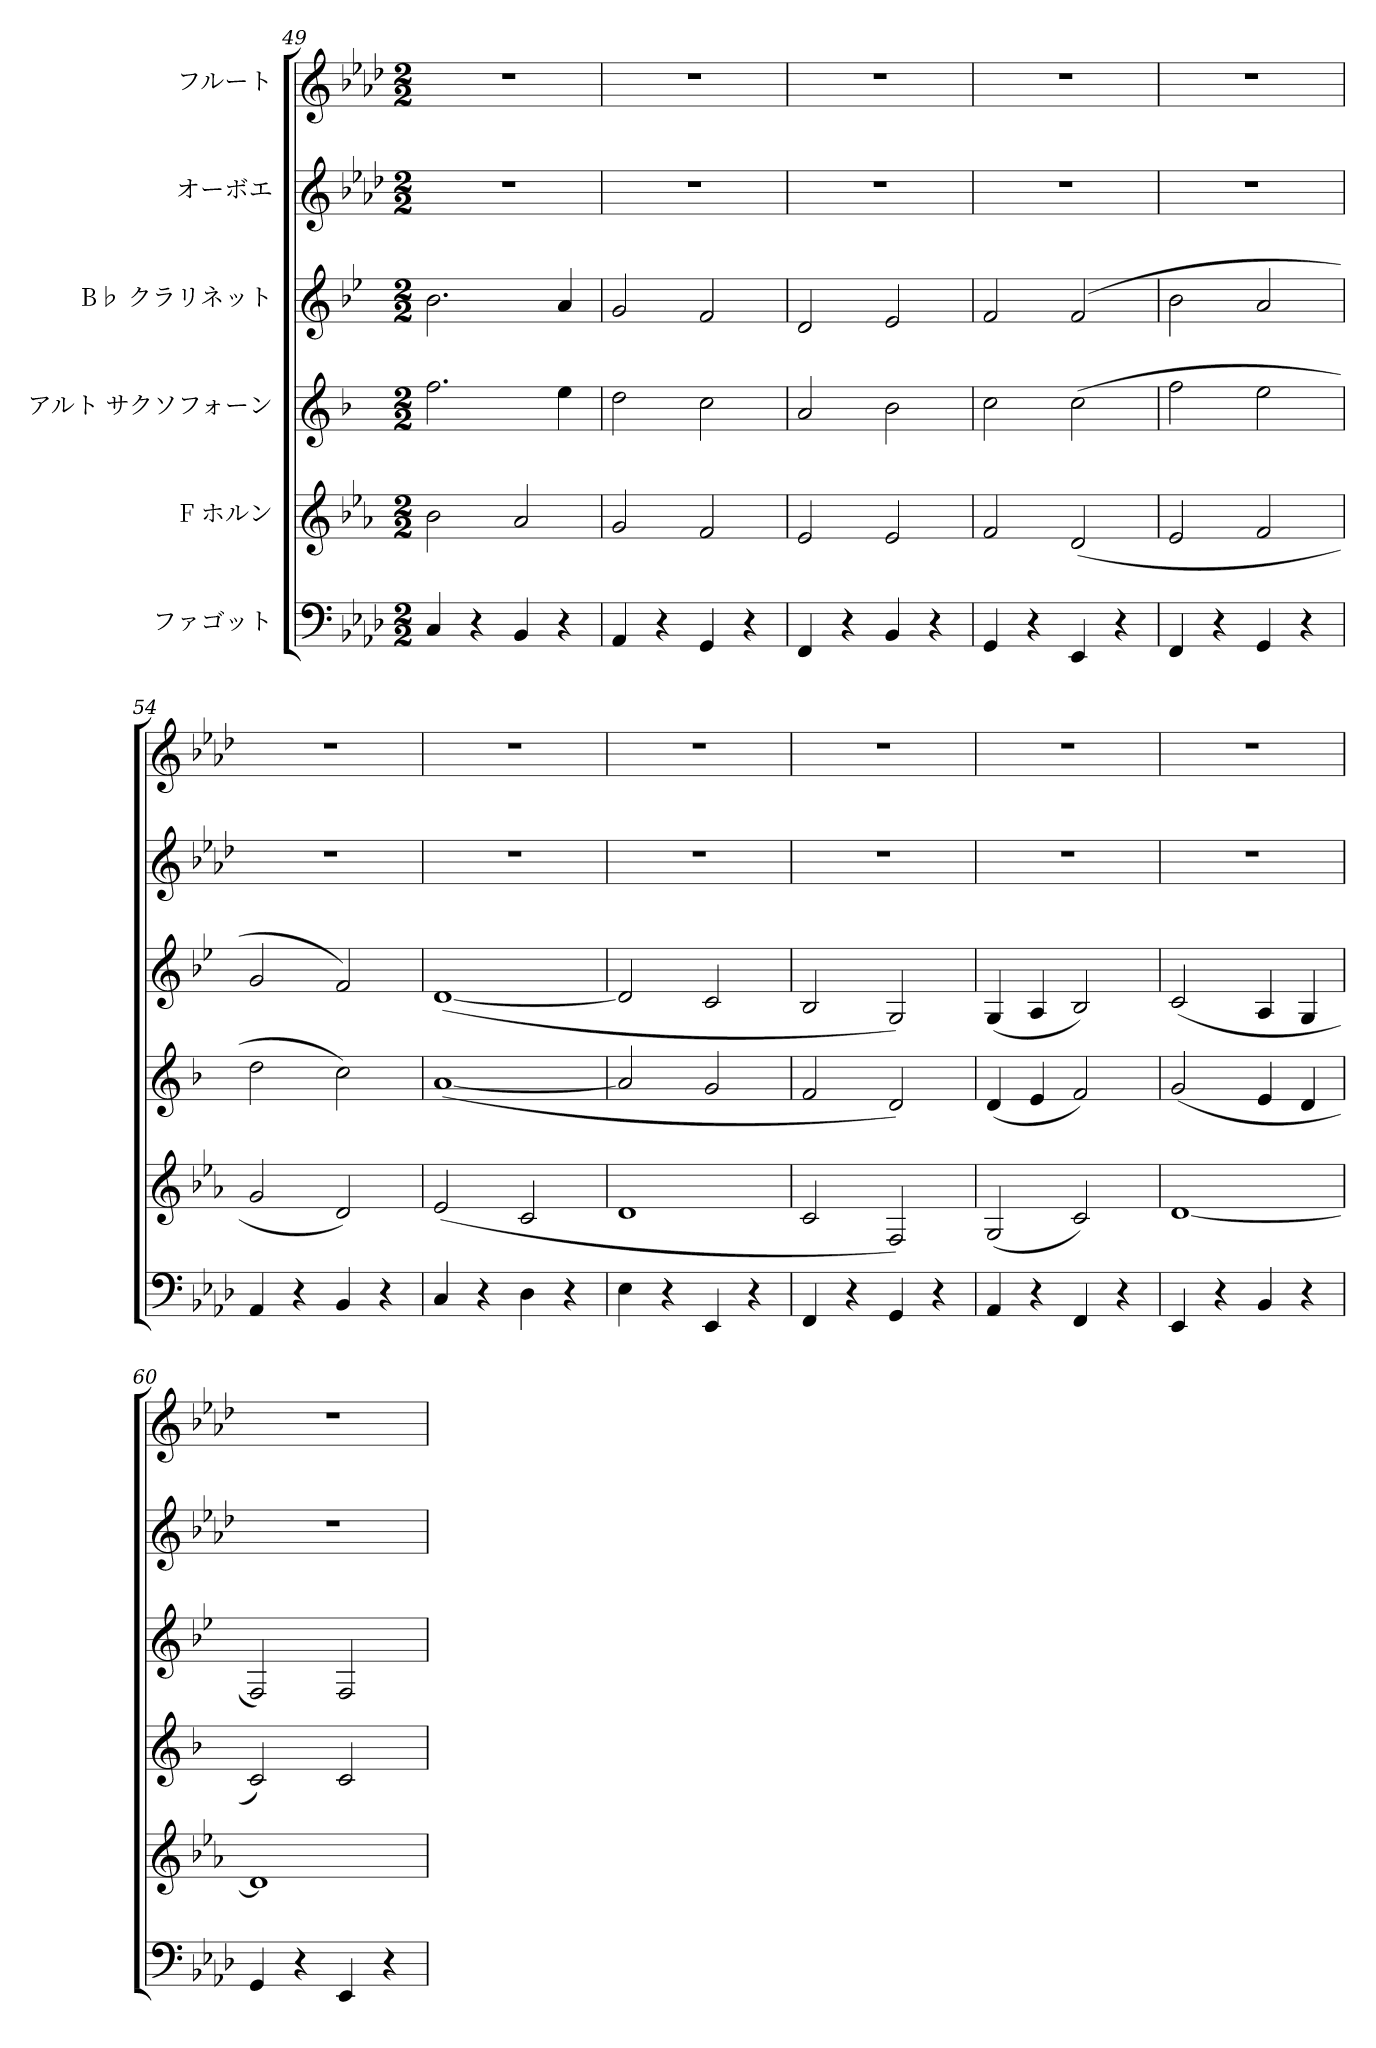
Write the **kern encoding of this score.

**kern	**kern	**kern	**kern	**kern	**kern
*part6	*part5	*part4	*part3	*part2	*part1
*staff6	*staff5	*staff4	*staff3	*staff2	*staff1
*I"ファゴット	*I"F ホルン	*I"アルト サクソフォーン	*I"B♭ クラリネット	*I"オーボエ	*I"フルート
*clefF4	*clefG2	*clefG2	*clefG2	*clefG2	*clefG2
*	*ITrd4c7	*ITrd5c9	*ITrd1c2	*	*
*k[b-e-a-d-]	*k[b-e-a-d-]	*k[b-e-a-d-]	*k[b-e-a-d-]	*k[b-e-a-d-]	*k[b-e-a-d-]
*M2/2	*M2/2	*M2/2	*M2/2	*M2/2	*M2/2
=49	=49	=49	=49	=49	=49
4C/	2e-\	2.a-\	2.a-\	1r	1r
4r	.	.	.	.	.
4BB-/	2d-/	.	.	.	.
4r	.	4g\	4g/	.	.
=50	=50	=50	=50	=50	=50
4AA-/	2c/	2f\	2f/	1r	1r
4r	.	.	.	.	.
4GG/	2B-/	2e-\	2e-/	.	.
4r	.	.	.	.	.
=51	=51	=51	=51	=51	=51
4FF/	2A-/	2c/	2c/	1r	1r
4r	.	.	.	.	.
4BB-/	2A-/	2d-\	2d-/	.	.
4r	.	.	.	.	.
=52	=52	=52	=52	=52	=52
4GG/	2B-/	2e-\	2e-/	1r	1r
4r	.	.	.	.	.
4EE-/	(>2G/	(>2e-\	(>2e-/	.	.
4r	.	.	.	.	.
=53	=53	=53	=53	=53	=53
4FF/	2A-/	2a-\	2a-\	1r	1r
4r	.	.	.	.	.
4GG/	2B-/	2g\	2g/	.	.
4r	.	.	.	.	.
=54	=54	=54	=54	=54	=54
4AA-/	2c/	2f\	2f/	1r	1r
4r	.	.	.	.	.
4BB-/	2G/)	2e-\)	2e-/)	.	.
4r	.	.	.	.	.
!!LO:PB:g=z
=55	=55	=55	=55	=55	=55
4C/	(>2A-/	(>[1c	(>[1c	1r	1r
4r	.	.	.	.	.
4D-\	2F/	.	.	.	.
4r	.	.	.	.	.
=56	=56	=56	=56	=56	=56
4E-\	1G	2c/]	2c/]	1r	1r
4r	.	.	.	.	.
4EE-/	.	2B-/	2B-/	.	.
4r	.	.	.	.	.
=57	=57	=57	=57	=57	=57
4FF/	2F/	2A-/	2A-/	1r	1r
4r	.	.	.	.	.
4GG/	2BB-/)	2F/)	2F/)	.	.
4r	.	.	.	.	.
=58	=58	=58	=58	=58	=58
4AA-/	(<2C/	(<4F/	(<4F/	1r	1r
4r	.	4G/	4G/	.	.
4FF/	2F/)	2A-/)	2A-/)	.	.
4r	.	.	.	.	.
=59	=59	=59	=59	=59	=59
4EE-/	[1G	(<2B-/	(<2B-/	1r	1r
4r	.	.	.	.	.
4BB-/	.	4G/	4G/	.	.
4r	.	4F/	4F/	.	.
=60	=60	=60	=60	=60	=60
4GG/	1G]	2E-/)	2E-/)	1r	1r
4r	.	.	.	.	.
4EE-/	.	2E-/	2E-/	.	.
4r	.	.	.	.	.
=	=	=	=	=	=
*-	*-	*-	*-	*-	*-
